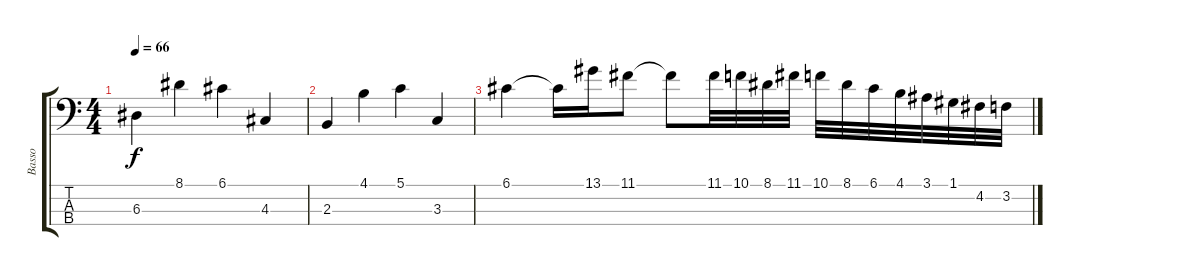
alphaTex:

\track ("Basso" "Basso") {instrument electricbassfinger}
\staff {score tabs}
\tuning (G2 D2 A1 E1) {hide}
\ts (4 4)
\tempo 66
\clef f4
\ks c
6.3.4{dy f} 8.1.4 6.1.4 4.3.4 |
2.3.4 4.1.4 5.1.4 3.3.4 |
6.1.4 6.1{t}.16 13.1.16 11.1.8 11.1{t}.8 11.1.32 10.1.32 8.1.32 11.1.32 10.1.32 8.1.32 6.1.32 4.1.32 3.1.32 1.1.32 4.2.32 3.2.32
